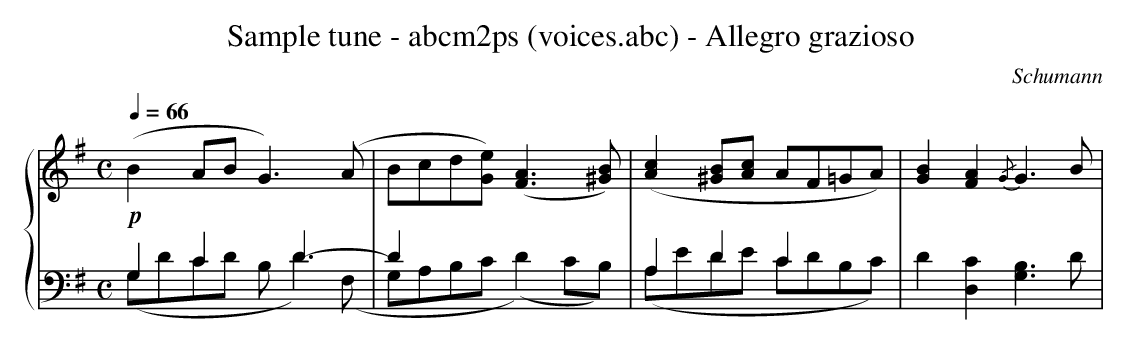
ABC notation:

X:1
T:Sample tune - abcm2ps (voices.abc) - Allegro grazioso
C:Schumann
L:1/8
M:C
Q:1/4=66
K:G
%%staves {1 (2 3)}
V:1
(!p!B2AB G3)(A |Bcd[Ge]) ([F3A3][^GB])|([A2c2][^GB][Ac] AF=GA)|[G2B2][F2A2] {/G}G3B|
V:2
 G,2C2 xD3-    |D2x2	 x4	      | A,2D2		C2x2  |x8		   |
V:3
(G,DCD B,D2)(F,|G,A,B,C  (D2)CB,)     |(A,EDE		CDB,C)|D2[D,2C2]  [G,3B,3]D|
